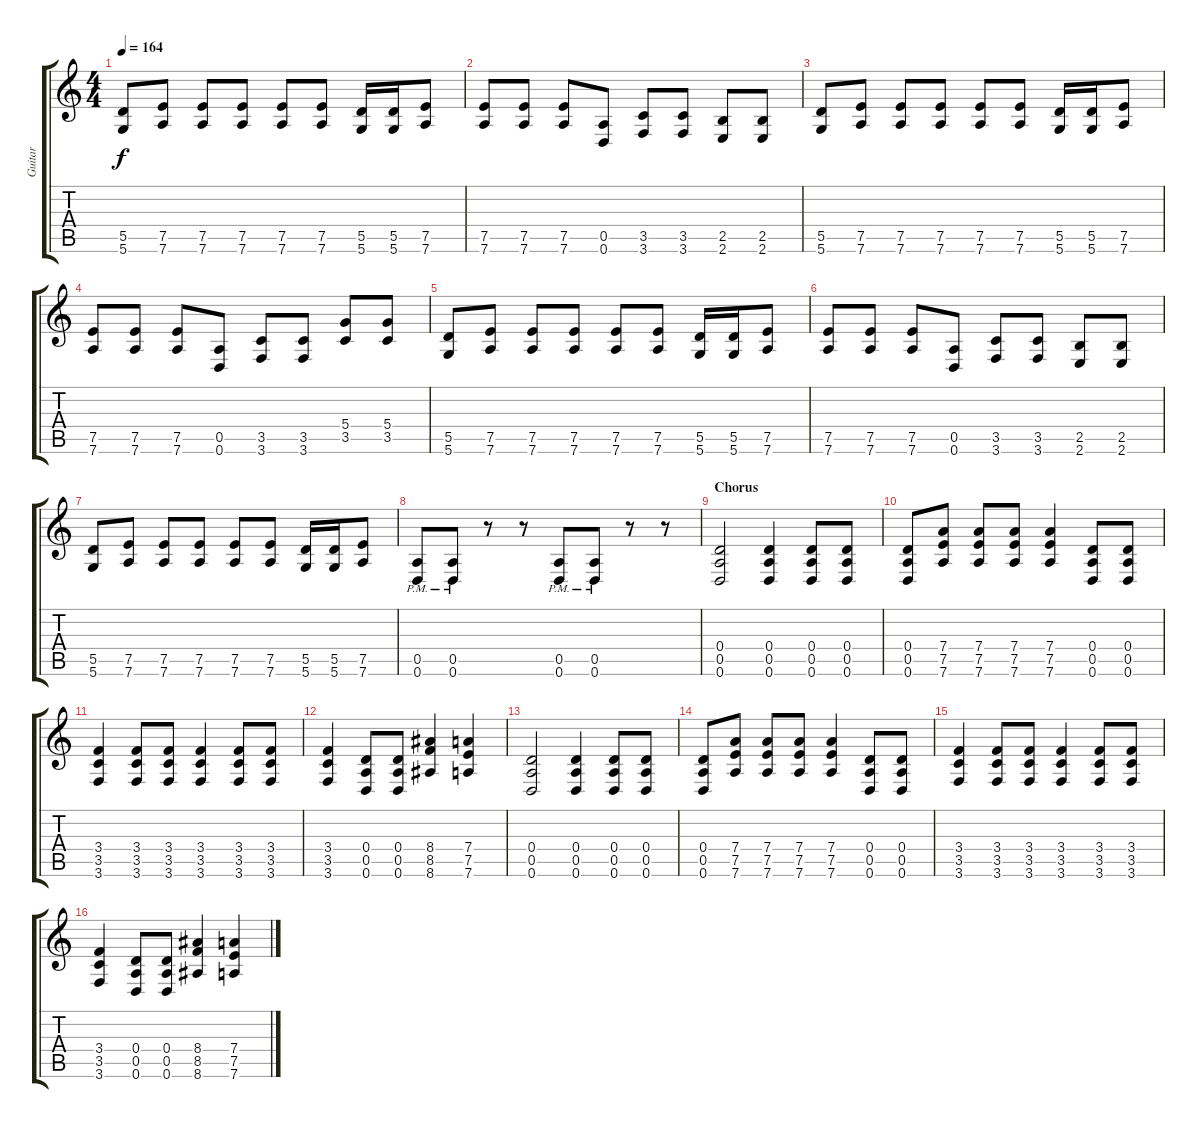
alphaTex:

\track ("Guitar" "Guitar") {instrument overdrivenguitar}
\staff {score tabs}
\tuning (E4 B3 G3 D3 A2 D2) {hide}
\ts (4 4)
\tempo 164
\clef g2
\ks c
(5.5 5.6).8{dy f} (7.5 7.6).8 (7.5 7.6).8 (7.5 7.6).8 (7.5 7.6).8 (7.5 7.6).8 (5.5 5.6).16 (5.5 5.6).16 (7.5 7.6).8 |
(7.5 7.6).8 (7.5 7.6).8 (7.5 7.6).8 (0.5 0.6).8 (3.5 3.6).8 (3.5 3.6).8 (2.5 2.6).8 (2.5 2.6).8 |
(5.5 5.6).8 (7.5 7.6).8 (7.5 7.6).8 (7.5 7.6).8 (7.5 7.6).8 (7.5 7.6).8 (5.5 5.6).16 (5.5 5.6).16 (7.5 7.6).8 |
(7.5 7.6).8 (7.5 7.6).8 (7.5 7.6).8 (0.5 0.6).8 (3.5 3.6).8 (3.5 3.6).8 (5.4 3.5).8 (5.4 3.5).8 |
(5.5 5.6).8 (7.5 7.6).8 (7.5 7.6).8 (7.5 7.6).8 (7.5 7.6).8 (7.5 7.6).8 (5.5 5.6).16 (5.5 5.6).16 (7.5 7.6).8 |
(7.5 7.6).8 (7.5 7.6).8 (7.5 7.6).8 (0.5 0.6).8 (3.5 3.6).8 (3.5 3.6).8 (2.5 2.6).8 (2.5 2.6).8 |
(5.5 5.6).8 (7.5 7.6).8 (7.5 7.6).8 (7.5 7.6).8 (7.5 7.6).8 (7.5 7.6).8 (5.5 5.6).16 (5.5 5.6).16 (7.5 7.6).8 |
(0.5{pm} 0.6{pm}).8 (0.5{pm} 0.6{pm}).8 r.8 r.8 (0.5{pm} 0.6{pm}).8 (0.5{pm} 0.6{pm}).8 r.8 r.8 |
\section ("" "Chorus")
(0.4 0.5 0.6).2 (0.4 0.5 0.6).4 (0.4 0.5 0.6).8 (0.4 0.5 0.6).8 |
(0.4 0.5 0.6).8 (7.4 7.5 7.6).8 (7.4 7.5 7.6).8 (7.4 7.5 7.6).8 (7.4 7.5 7.6).4 (0.4 0.5 0.6).8 (0.4 0.5 0.6).8 |
(3.4 3.5 3.6).4 (3.4 3.5 3.6).8 (3.4 3.5 3.6).8 (3.4 3.5 3.6).4 (3.4 3.5 3.6).8 (3.4 3.5 3.6).8 |
(3.4 3.5 3.6).4 (0.4 0.5 0.6).8 (0.4 0.5 0.6).8 (8.4 8.5 8.6).4 (7.4 7.5 7.6).4 |
(0.4 0.5 0.6).2 (0.4 0.5 0.6).4 (0.4 0.5 0.6).8 (0.4 0.5 0.6).8 |
(0.4 0.5 0.6).8 (7.4 7.5 7.6).8 (7.4 7.5 7.6).8 (7.4 7.5 7.6).8 (7.4 7.5 7.6).4 (0.4 0.5 0.6).8 (0.4 0.5 0.6).8 |
(3.4 3.5 3.6).4 (3.4 3.5 3.6).8 (3.4 3.5 3.6).8 (3.4 3.5 3.6).4 (3.4 3.5 3.6).8 (3.4 3.5 3.6).8 |
(3.4 3.5 3.6).4 (0.4 0.5 0.6).8 (0.4 0.5 0.6).8 (8.4 8.5 8.6).4 (7.4 7.5 7.6).4
